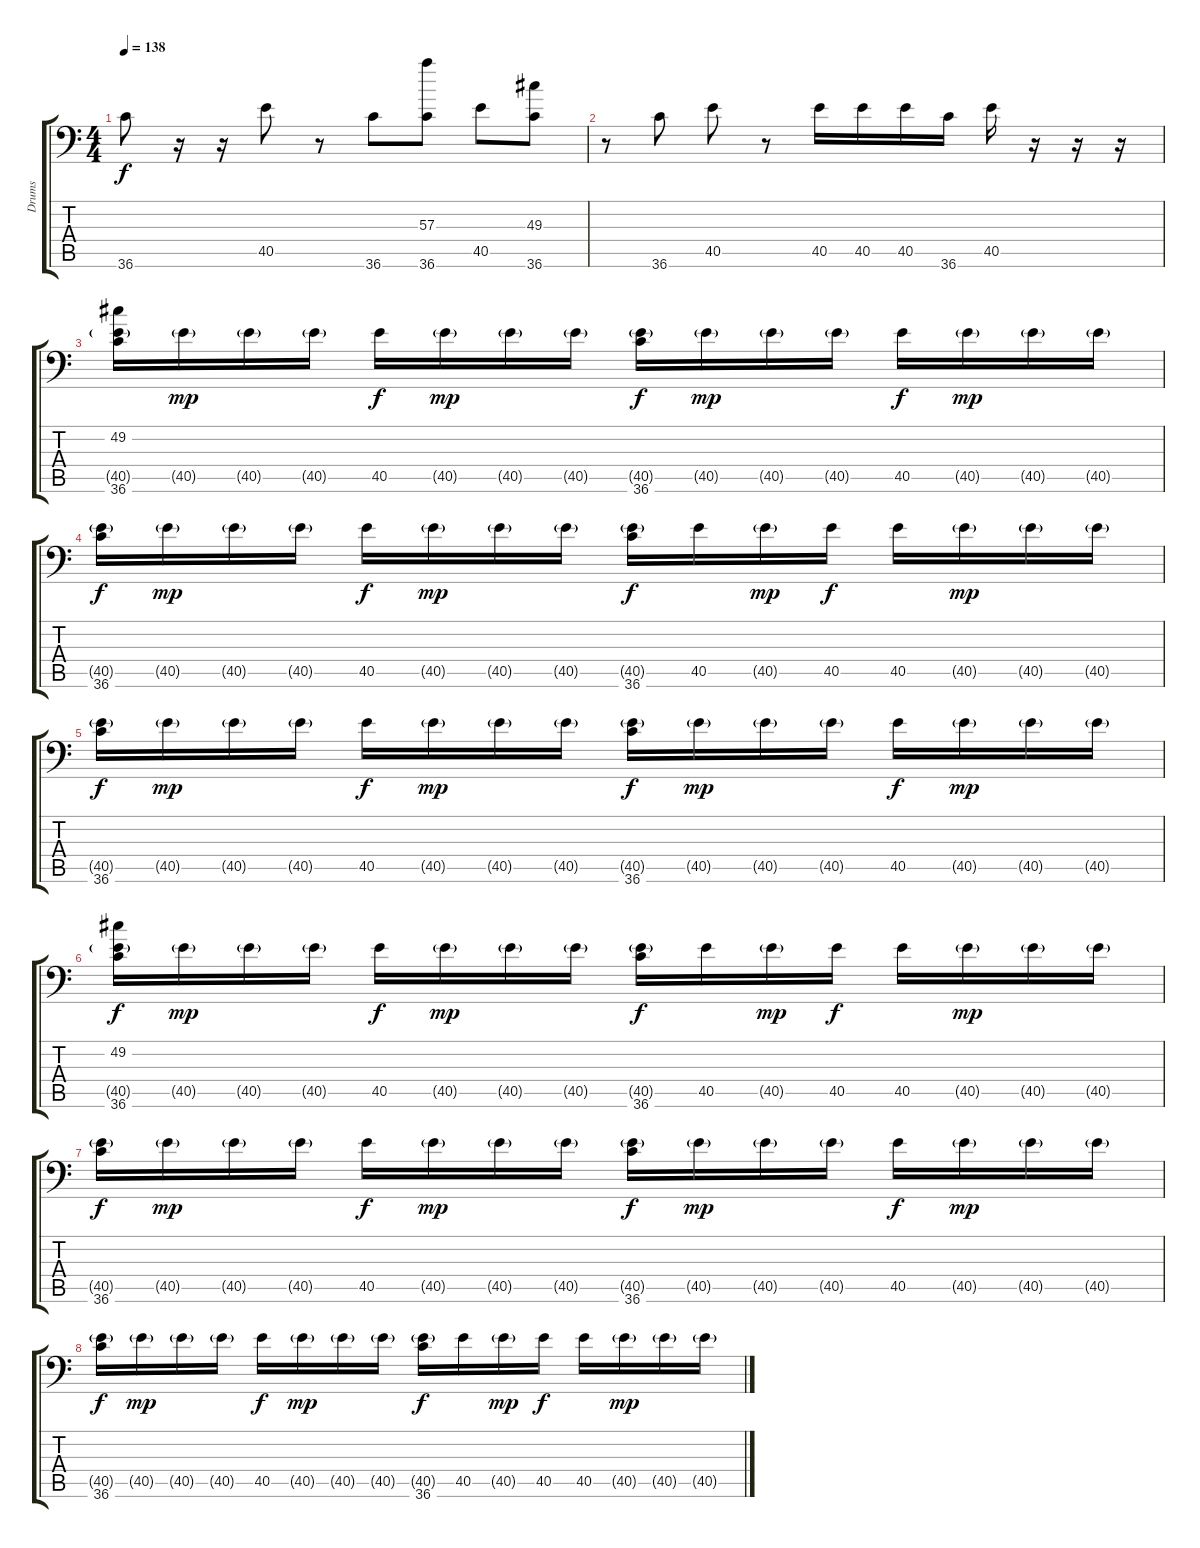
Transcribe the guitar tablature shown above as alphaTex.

\track ("Drums" "Drums") {instrument acousticgrandpiano}
\staff {score tabs}
\tuning (C-1 C-1 C-1 C-1 C-1 C-1) {hide}
\ts (4 4)
\tempo 138
\clef f4
\ks c
36.6.8{dy f} r.16 r.16 40.5.8 r.8 36.6.8 (57.3 36.6).8 40.5.8 (49.3 36.6).8 |
r.8 36.6.8 40.5.8 r.8 40.5.16 40.5.16 40.5.16 36.6.16 40.5.16 r.16 r.16 r.16 |
(49.2 40.5{g} 36.6).16 40.5{g}.16{dy mp} 40.5{g}.16 40.5{g}.16 40.5.16{dy f} 40.5{g}.16{dy mp} 40.5{g}.16 40.5{g}.16 (40.5{g} 36.6).16{dy f} 40.5{g}.16{dy mp} 40.5{g}.16 40.5{g}.16 40.5.16{dy f} 40.5{g}.16{dy mp} 40.5{g}.16 40.5{g}.16 |
(40.5{g} 36.6).16{dy f} 40.5{g}.16{dy mp} 40.5{g}.16 40.5{g}.16 40.5.16{dy f} 40.5{g}.16{dy mp} 40.5{g}.16 40.5{g}.16 (40.5{g} 36.6).16{dy f} 40.5.16 40.5{g}.16{dy mp} 40.5.16{dy f} 40.5.16 40.5{g}.16{dy mp} 40.5{g}.16 40.5{g}.16 |
(40.5{g} 36.6).16{dy f} 40.5{g}.16{dy mp} 40.5{g}.16 40.5{g}.16 40.5.16{dy f} 40.5{g}.16{dy mp} 40.5{g}.16 40.5{g}.16 (40.5{g} 36.6).16{dy f} 40.5{g}.16{dy mp} 40.5{g}.16 40.5{g}.16 40.5.16{dy f} 40.5{g}.16{dy mp} 40.5{g}.16 40.5{g}.16 |
(49.2 40.5{g} 36.6).16{dy f} 40.5{g}.16{dy mp} 40.5{g}.16 40.5{g}.16 40.5.16{dy f} 40.5{g}.16{dy mp} 40.5{g}.16 40.5{g}.16 (40.5{g} 36.6).16{dy f} 40.5.16 40.5{g}.16{dy mp} 40.5.16{dy f} 40.5.16 40.5{g}.16{dy mp} 40.5{g}.16 40.5{g}.16 |
(40.5{g} 36.6).16{dy f} 40.5{g}.16{dy mp} 40.5{g}.16 40.5{g}.16 40.5.16{dy f} 40.5{g}.16{dy mp} 40.5{g}.16 40.5{g}.16 (40.5{g} 36.6).16{dy f} 40.5{g}.16{dy mp} 40.5{g}.16 40.5{g}.16 40.5.16{dy f} 40.5{g}.16{dy mp} 40.5{g}.16 40.5{g}.16 |
(40.5{g} 36.6).16{dy f} 40.5{g}.16{dy mp} 40.5{g}.16 40.5{g}.16 40.5.16{dy f} 40.5{g}.16{dy mp} 40.5{g}.16 40.5{g}.16 (40.5{g} 36.6).16{dy f} 40.5.16 40.5{g}.16{dy mp} 40.5.16{dy f} 40.5.16 40.5{g}.16{dy mp} 40.5{g}.16 40.5{g}.16
